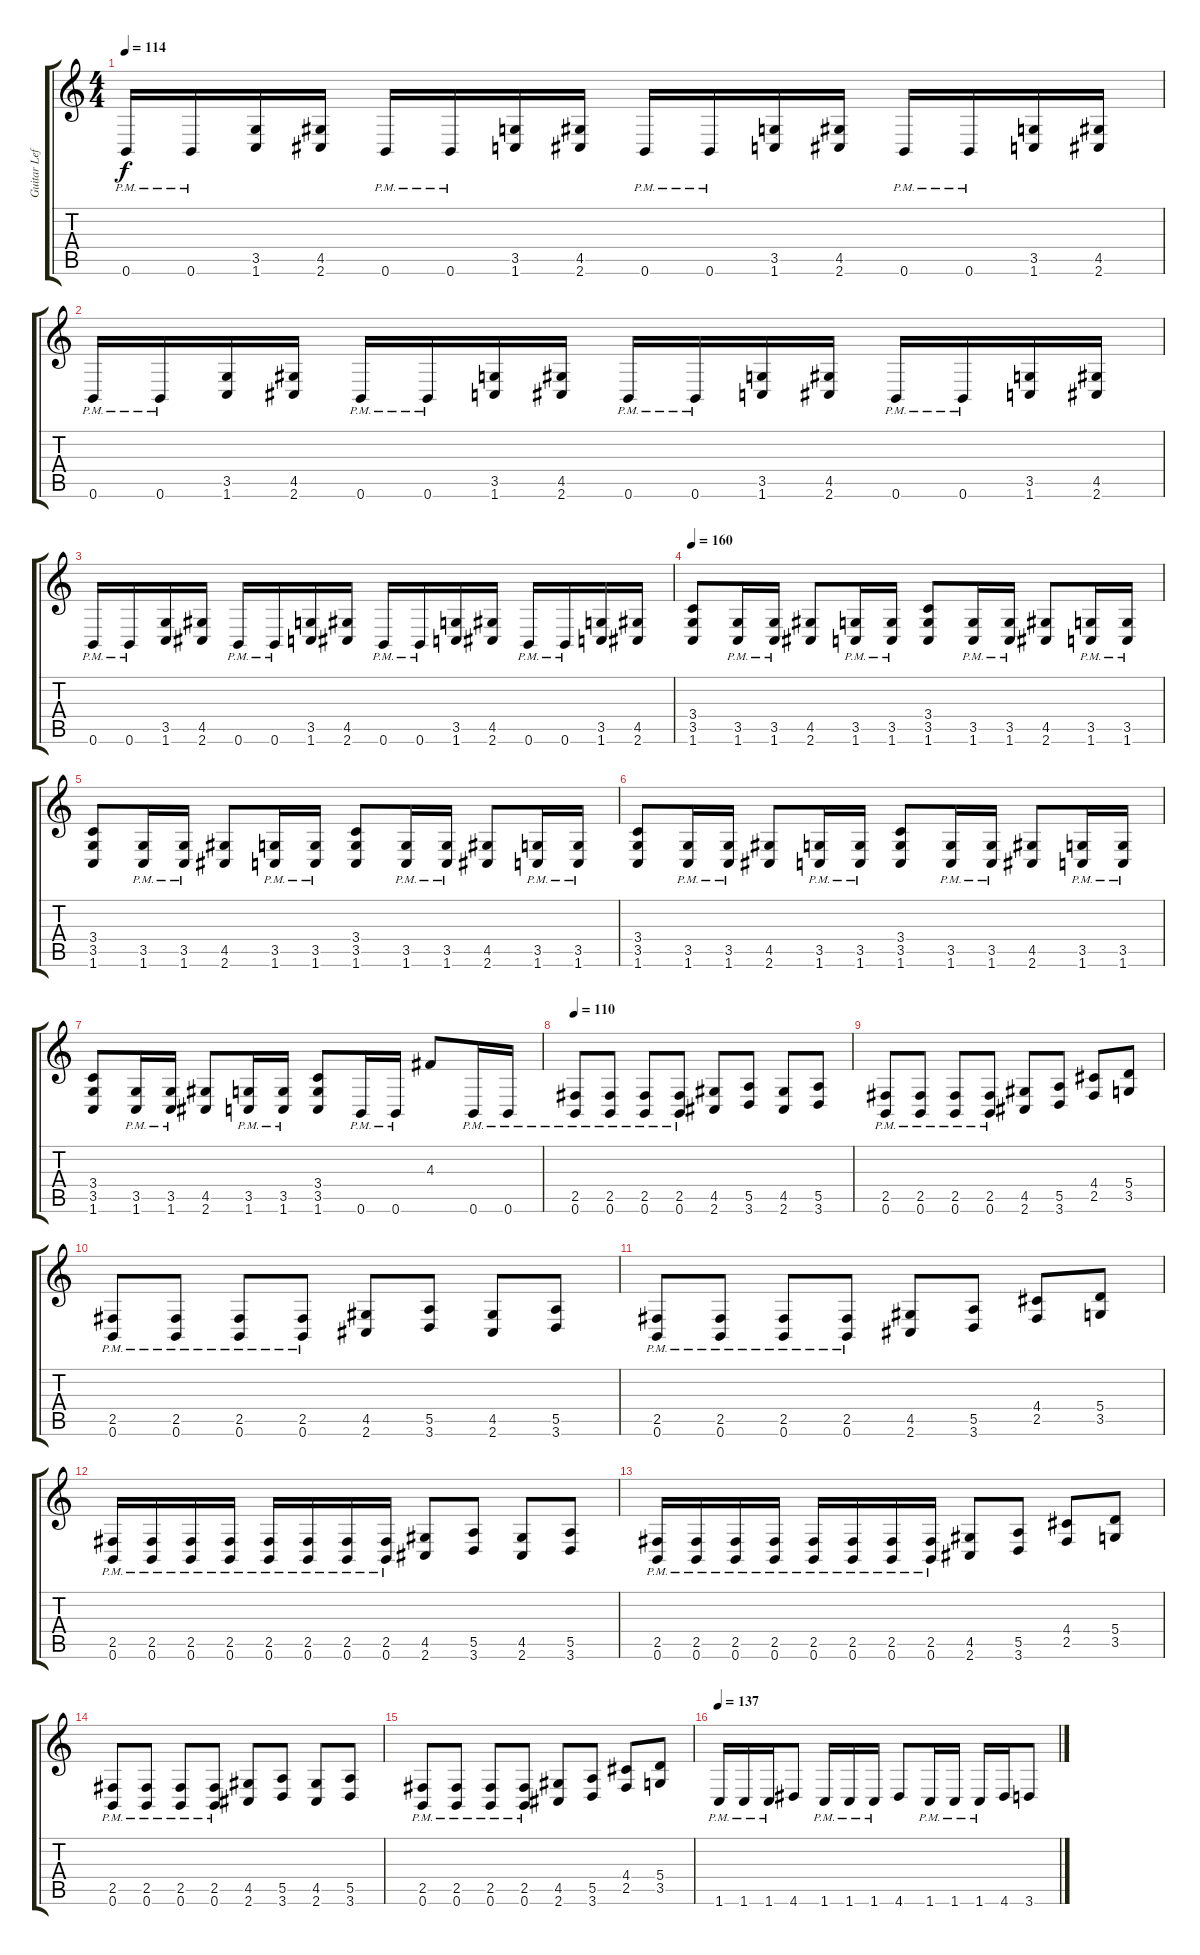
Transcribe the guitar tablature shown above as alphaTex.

\track ("Guitar Left" "Guitar Lef") {instrument overdrivenguitar}
\staff {score tabs}
\tuning (B3 Gb3 D3 A2 E2 B1) {hide}
\ts (4 4)
\tempo 114
\clef g2
\ks c
0.6{pm}.16{dy f} 0.6{pm}.16 (3.5 1.6).16 (4.5 2.6).16 0.6{pm}.16 0.6{pm}.16 (3.5 1.6).16 (4.5 2.6).16 0.6{pm}.16 0.6{pm}.16 (3.5 1.6).16 (4.5 2.6).16 0.6{pm}.16 0.6{pm}.16 (3.5 1.6).16 (4.5 2.6).16 |
0.6{pm}.16 0.6{pm}.16 (3.5 1.6).16 (4.5 2.6).16 0.6{pm}.16 0.6{pm}.16 (3.5 1.6).16 (4.5 2.6).16 0.6{pm}.16 0.6{pm}.16 (3.5 1.6).16 (4.5 2.6).16 0.6{pm}.16 0.6{pm}.16 (3.5 1.6).16 (4.5 2.6).16 |
0.6{pm}.16 0.6{pm}.16 (3.5 1.6).16 (4.5 2.6).16 0.6{pm}.16 0.6{pm}.16 (3.5 1.6).16 (4.5 2.6).16 0.6{pm}.16 0.6{pm}.16 (3.5 1.6).16 (4.5 2.6).16 0.6{pm}.16 0.6{pm}.16 (3.5 1.6).16 (4.5 2.6).16 |
\tempo 160
(3.4 3.5 1.6).8 (3.5{pm} 1.6{pm}).16 (3.5{pm} 1.6{pm}).16 (4.5 2.6).8 (3.5{pm} 1.6{pm}).16 (3.5{pm} 1.6{pm}).16 (3.4 3.5 1.6).8 (3.5{pm} 1.6{pm}).16 (3.5{pm} 1.6{pm}).16 (4.5 2.6).8 (3.5{pm} 1.6{pm}).16 (3.5{pm} 1.6{pm}).16 |
(3.4 3.5 1.6).8 (3.5{pm} 1.6{pm}).16 (3.5{pm} 1.6{pm}).16 (4.5 2.6).8 (3.5{pm} 1.6{pm}).16 (3.5{pm} 1.6{pm}).16 (3.4 3.5 1.6).8 (3.5{pm} 1.6{pm}).16 (3.5{pm} 1.6{pm}).16 (4.5 2.6).8 (3.5{pm} 1.6{pm}).16 (3.5{pm} 1.6{pm}).16 |
(3.4 3.5 1.6).8 (3.5{pm} 1.6{pm}).16 (3.5{pm} 1.6{pm}).16 (4.5 2.6).8 (3.5{pm} 1.6{pm}).16 (3.5{pm} 1.6{pm}).16 (3.4 3.5 1.6).8 (3.5{pm} 1.6{pm}).16 (3.5{pm} 1.6{pm}).16 (4.5 2.6).8 (3.5{pm} 1.6{pm}).16 (3.5{pm} 1.6{pm}).16 |
(3.4 3.5 1.6).8 (3.5{pm} 1.6{pm}).16 (3.5{pm} 1.6{pm}).16 (4.5 2.6).8 (3.5{pm} 1.6{pm}).16 (3.5{pm} 1.6{pm}).16 (3.4 3.5 1.6).8 0.6{pm}.16 0.6{pm}.16 4.3.8 0.6{pm}.16 0.6{pm}.16 |
\tempo 110
(2.5{pm} 0.6{pm}).8 (2.5{pm} 0.6{pm}).8 (2.5{pm} 0.6{pm}).8 (2.5{pm} 0.6{pm}).8 (4.5 2.6).8 (5.5 3.6).8 (4.5 2.6).8 (5.5 3.6).8 |
(2.5{pm} 0.6{pm}).8 (2.5{pm} 0.6{pm}).8 (2.5{pm} 0.6{pm}).8 (2.5{pm} 0.6{pm}).8 (4.5 2.6).8 (5.5 3.6).8 (4.4 2.5).8 (5.4 3.5).8 |
(2.5{pm} 0.6{pm}).8 (2.5{pm} 0.6{pm}).8 (2.5{pm} 0.6{pm}).8 (2.5{pm} 0.6{pm}).8 (4.5 2.6).8 (5.5 3.6).8 (4.5 2.6).8 (5.5 3.6).8 |
(2.5{pm} 0.6{pm}).8 (2.5{pm} 0.6{pm}).8 (2.5{pm} 0.6{pm}).8 (2.5{pm} 0.6{pm}).8 (4.5 2.6).8 (5.5 3.6).8 (4.4 2.5).8 (5.4 3.5).8 |
(2.5{pm} 0.6{pm}).16 (2.5{pm} 0.6{pm}).16 (2.5{pm} 0.6{pm}).16 (2.5{pm} 0.6{pm}).16 (2.5{pm} 0.6{pm}).16 (2.5{pm} 0.6{pm}).16 (2.5{pm} 0.6{pm}).16 (2.5{pm} 0.6{pm}).16 (4.5 2.6).8 (5.5 3.6).8 (4.5 2.6).8 (5.5 3.6).8 |
(2.5{pm} 0.6{pm}).16 (2.5{pm} 0.6{pm}).16 (2.5{pm} 0.6{pm}).16 (2.5{pm} 0.6{pm}).16 (2.5{pm} 0.6{pm}).16 (2.5{pm} 0.6{pm}).16 (2.5{pm} 0.6{pm}).16 (2.5{pm} 0.6{pm}).16 (4.5 2.6).8 (5.5 3.6).8 (4.4 2.5).8 (5.4 3.5).8 |
(2.5{pm} 0.6{pm}).8 (2.5{pm} 0.6{pm}).8 (2.5{pm} 0.6{pm}).8 (2.5{pm} 0.6{pm}).8 (4.5 2.6).8 (5.5 3.6).8 (4.5 2.6).8 (5.5 3.6).8 |
(2.5{pm} 0.6{pm}).8 (2.5{pm} 0.6{pm}).8 (2.5{pm} 0.6{pm}).8 (2.5{pm} 0.6{pm}).8 (4.5 2.6).8 (5.5 3.6).8 (4.4 2.5).8 (5.4 3.5).8 |
\tempo 137
1.6{pm}.16 1.6{pm}.16 1.6{pm}.16 4.6.8 1.6{pm}.16 1.6{pm}.16 1.6{pm}.16 4.6.8 1.6{pm}.16 1.6{pm}.16 1.6{pm}.16 4.6.16 3.6.8
